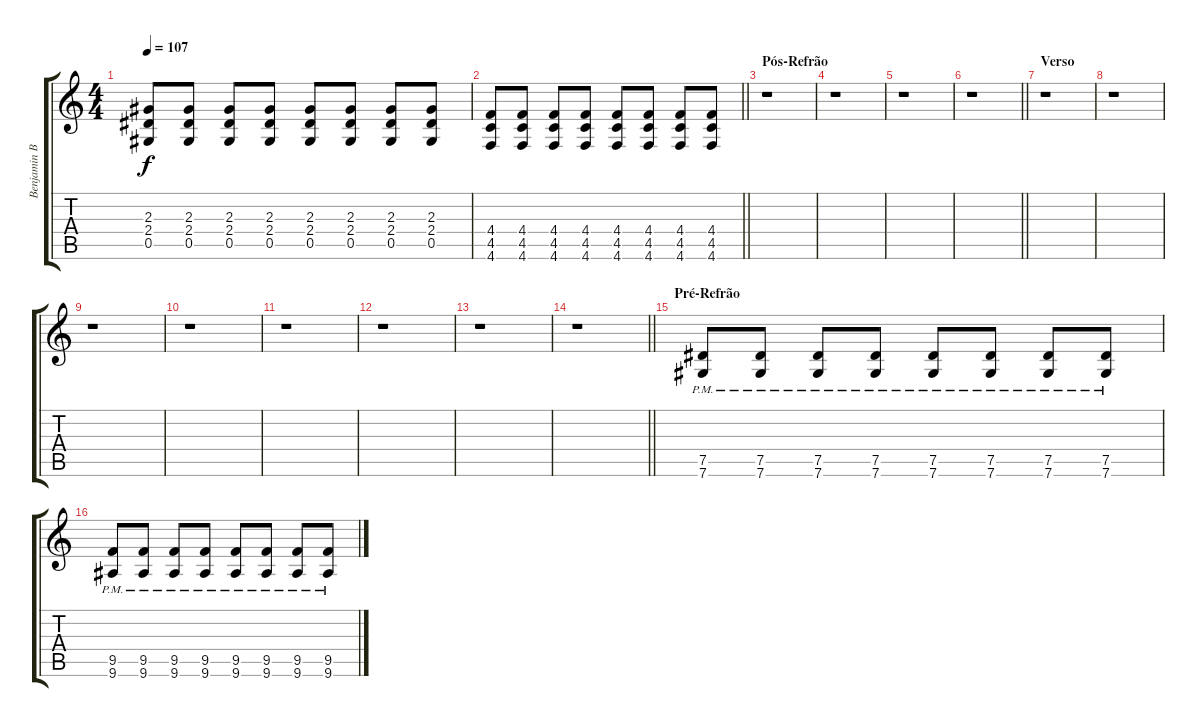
\track ("Benjamin Burnley" "Benjamin B") {instrument distortionguitar}
\staff {score tabs}
\tuning (Eb4 Bb3 Gb3 Db3 Ab2 Db2) {hide}
\ts (4 4)
\tempo 107
\clef g2
\ks c
(2.3 2.4 0.5).8{dy f} (2.3 2.4 0.5).8 (2.3 2.4 0.5).8 (2.3 2.4 0.5).8 (2.3 2.4 0.5).8 (2.3 2.4 0.5).8 (2.3 2.4 0.5).8 (2.3 2.4 0.5).8 |
\barLineRight lightlight
(4.4 4.5 4.6).8 (4.4 4.5 4.6).8 (4.4 4.5 4.6).8 (4.4 4.5 4.6).8 (4.4 4.5 4.6).8 (4.4 4.5 4.6).8 (4.4 4.5 4.6).8 (4.4 4.5 4.6).8 |
\section ("" "Pós-Refrão")
r.1 |
r.1 |
r.1 |
\barLineRight lightlight
r.1 |
\section ("" "Verso")
r.1 |
r.1 |
r.1 |
r.1 |
r.1 |
r.1 |
r.1 |
\barLineRight lightlight
r.1 |
\section ("" "Pré-Refrão")
(7.5{pm} 7.6{pm}).8 (7.5{pm} 7.6{pm}).8 (7.5{pm} 7.6{pm}).8 (7.5{pm} 7.6{pm}).8 (7.5{pm} 7.6{pm}).8 (7.5{pm} 7.6{pm}).8 (7.5{pm} 7.6{pm}).8 (7.5{pm} 7.6{pm}).8 |
(9.5{pm} 9.6{pm}).8 (9.5{pm} 9.6{pm}).8 (9.5{pm} 9.6{pm}).8 (9.5{pm} 9.6{pm}).8 (9.5{pm} 9.6{pm}).8 (9.5{pm} 9.6{pm}).8 (9.5{pm} 9.6{pm}).8 (9.5{pm} 9.6{pm}).8
